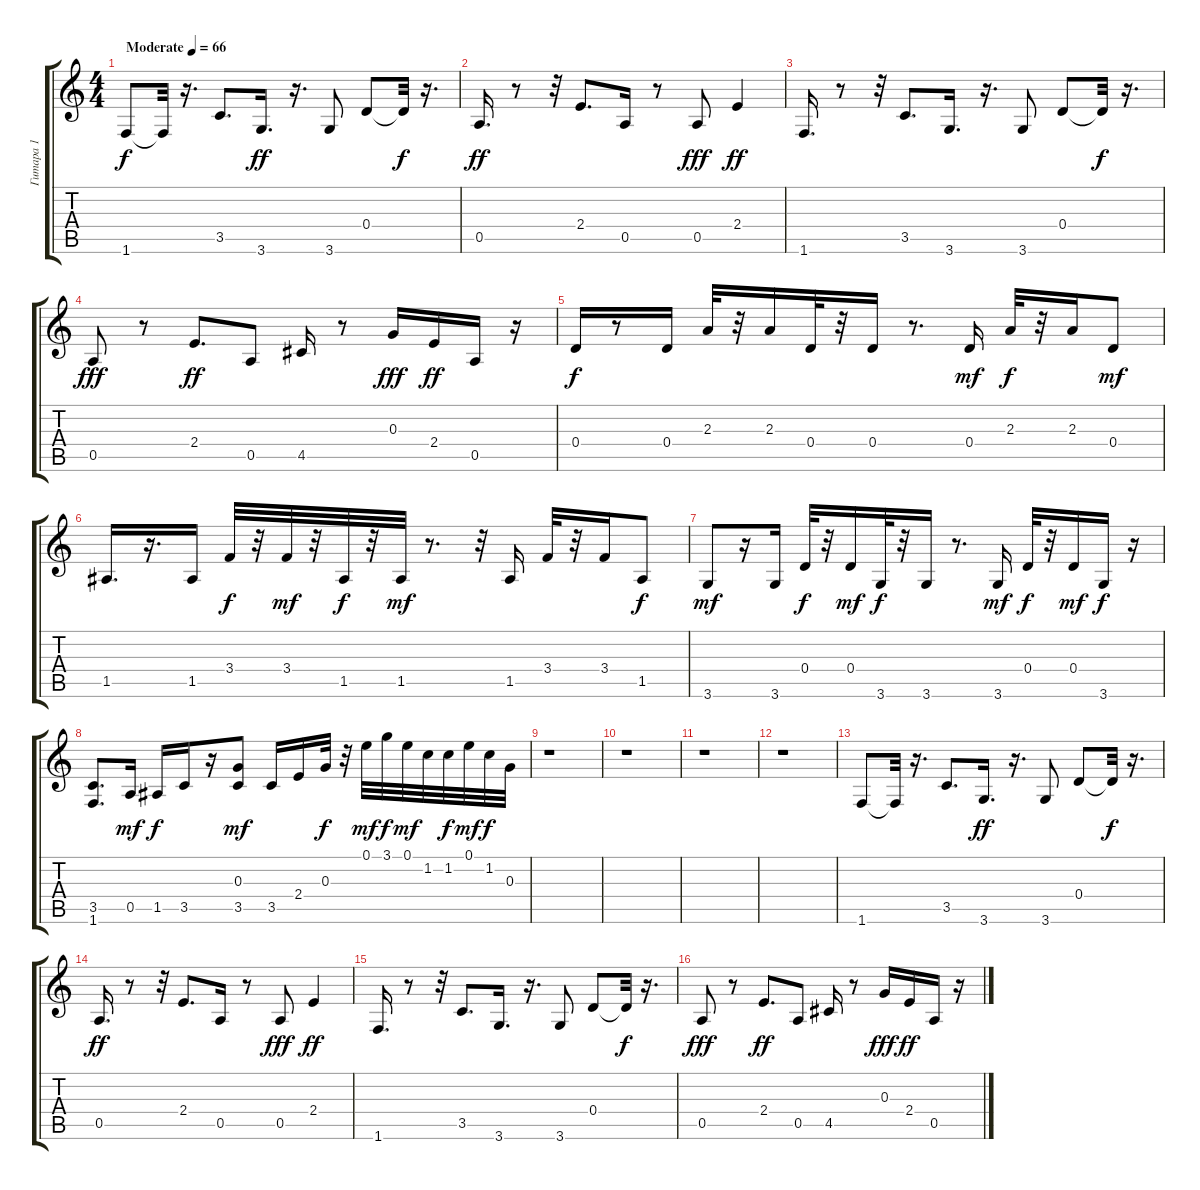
\track ("Гитара 1" "Гитара 1") {instrument electricguitarmuted}
\staff {score tabs}
\tuning (E4 B3 G3 D3 A2 E2) {hide}
\ts (4 4)
\tempo (66 "Moderate")
\clef g2
\ks c
1.6.8{dy f instrument electricguitarmuted} 1.6{t}.32 r.16{d} 3.5.8{d} 3.6.16{d dy ff} r.16{d} 3.6.8 0.4.8 0.4{t}.32{dy f} r.16{d} |
0.5.16{d dy ff} r.8 r.32 2.4.8{d} 0.5.16 r.8 0.5.8{dy fff} 2.4.4{dy ff} |
1.6.16{d} r.8 r.32 3.5.8{d} 3.6.16{d} r.16{d} 3.6.8 0.4.8 0.4{t}.32{dy f} r.16{d} |
0.5.8{dy fff} r.8 2.4.8{d dy ff} 0.5.8 4.5.16 r.8 0.3.16{dy fff} 2.4.16{dy ff} 0.5.16 r.16 |
0.4.16{dy f} r.8 0.4.16 2.3.32 r.32 2.3.16 0.4.32 r.32 0.4.16 r.8{d} 0.4.16{dy mf} 2.3.32{dy f} r.32 2.3.16 0.4.8{dy mf} |
1.5.16{d} r.16{d} 1.5.16 3.4.32{dy f} r.32 3.4.32{dy mf} r.32 1.5.32{dy f} r.32 1.5.32{dy mf} r.8{d} r.32 1.5.16 3.4.32 r.32 3.4.16 1.5.8{dy f} |
3.6.8{dy mf} r.16 3.6.16 0.4.32{dy f} r.32 0.4.16{dy mf} 3.6.32{dy f} r.32 3.6.16 r.8{d} 3.6.16{dy mf} 0.4.32{dy f} r.32 0.4.16{dy mf} 3.6.16{dy f} r.16 |
(3.5 1.6).8{d} 0.5.16{dy mf} 1.5.16{dy f} 3.5.16 r.16 (0.3 3.5).8{dy mf} 3.5.16 2.4.16 0.3.32{dy f} r.32 0.1.32{dy mf} 3.1.32{dy f} 0.1.32{dy mf} 1.2.32 1.2.32{dy f} 0.1.32{dy mf} 1.2.32{dy f} 0.3.32 |
r.1 |
r.1 |
r.1 |
r.1 |
1.6.8 1.6{t}.32 r.16{d} 3.5.8{d} 3.6.16{d dy ff} r.16{d} 3.6.8 0.4.8 0.4{t}.32{dy f} r.16{d} |
0.5.16{d dy ff} r.8 r.32 2.4.8{d} 0.5.16 r.8 0.5.8{dy fff} 2.4.4{dy ff} |
1.6.16{d} r.8 r.32 3.5.8{d} 3.6.16{d} r.16{d} 3.6.8 0.4.8 0.4{t}.32{dy f} r.16{d} |
0.5.8{dy fff} r.8 2.4.8{d dy ff} 0.5.8 4.5.16 r.8 0.3.16{dy fff} 2.4.16{dy ff} 0.5.16 r.16
